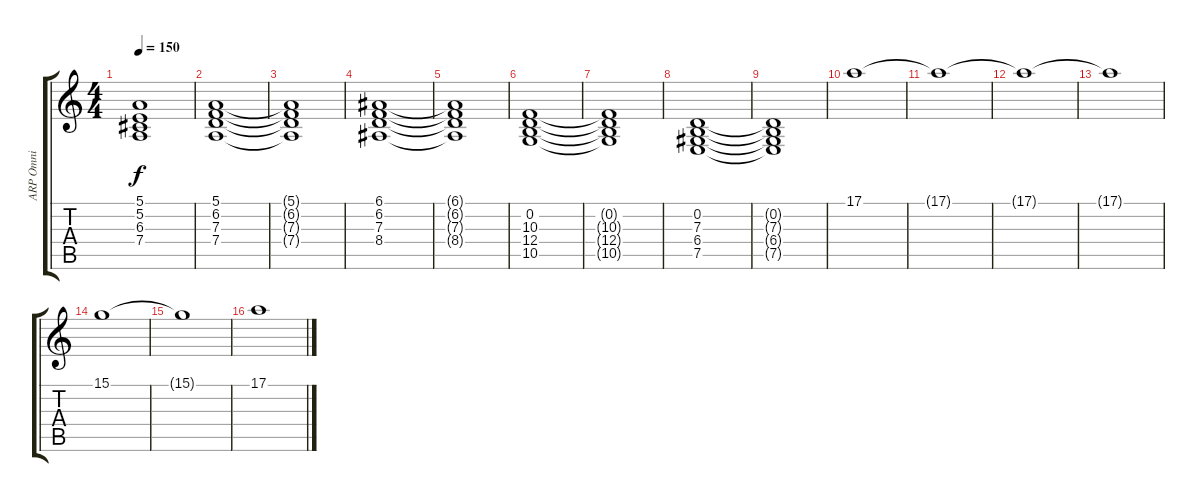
\track ("ARP Omni" "ARP Omni") {instrument stringensemble1}
\staff {score tabs}
\tuning (E4 B3 G3 D3 A2 E2) {hide}
\ts (4 4)
\tempo 150
\clef g2
\ks c
(5.1{t} 5.2{t} 6.3{t} 7.4{t}).1{dy f} |
(5.1 6.2 7.3 7.4).1 |
(5.1{t} 6.2{t} 7.3{t} 7.4{t}).1 |
(6.1 6.2 7.3 8.4).1 |
(6.1{t} 6.2{t} 7.3{t} 8.4{t}).1 |
(0.2 10.3 12.4 10.5).1 |
(0.2{t} 10.3{t} 12.4{t} 10.5{t}).1 |
(0.2 7.3 6.4 7.5).1 |
(0.2{t} 7.3{t} 6.4{t} 7.5{t}).1 |
17.1.1 |
17.1{t}.1 |
17.1{t}.1 |
17.1{t}.1 |
15.1.1 |
15.1{t}.1 |
17.1.1
